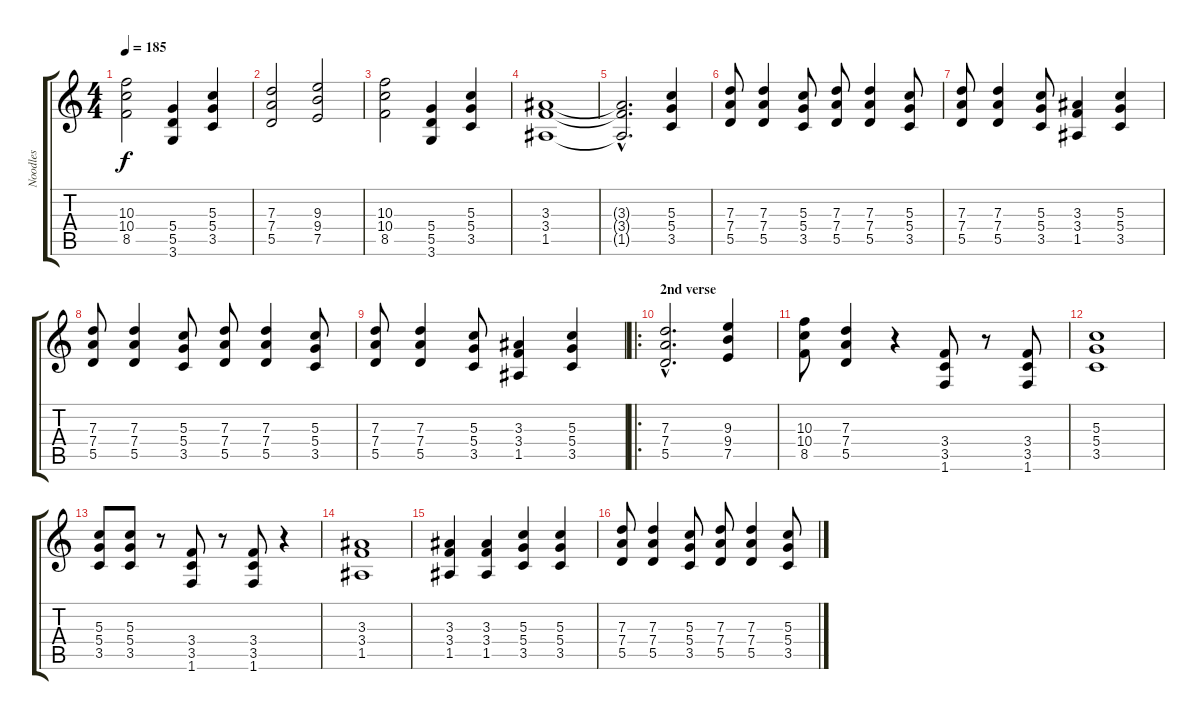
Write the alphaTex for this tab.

\track ("Noodles" "Noodles") {instrument distortionguitar}
\staff {score tabs}
\tuning (E4 B3 G3 D3 A2 E2) {hide}
\ts (4 4)
\tempo 185
\clef g2
\ks c
(10.3 10.4 8.5).2{dy f} (5.4 5.5 3.6).4 (5.3 5.4 3.5).4 |
(7.3 7.4 5.5).2 (9.3 9.4 7.5).2 |
(10.3 10.4 8.5).2 (5.4 5.5 3.6).4 (5.3 5.4 3.5).4 |
(3.3 3.4 1.5).1 |
(3.3{hac t} 3.4{hac t} 1.5{hac t}).2{d} (5.3 5.4 3.5).4 |
(7.3 7.4 5.5).8 (7.3 7.4 5.5).4 (5.3 5.4 3.5).8 (7.3 7.4 5.5).8 (7.3 7.4 5.5).4 (5.3 5.4 3.5).8 |
(7.3 7.4 5.5).8 (7.3 7.4 5.5).4 (5.3 5.4 3.5).8 (3.3 3.4 1.5).4 (5.3 5.4 3.5).4 |
(7.3 7.4 5.5).8 (7.3 7.4 5.5).4 (5.3 5.4 3.5).8 (7.3 7.4 5.5).8 (7.3 7.4 5.5).4 (5.3 5.4 3.5).8 |
(7.3 7.4 5.5).8 (7.3 7.4 5.5).4 (5.3 5.4 3.5).8 (3.3 3.4 1.5).4 (5.3 5.4 3.5).4 |
\ro
\section ("" "2nd verse")
(7.3{hac} 7.4{hac} 5.5{hac}).2{d} (9.3 9.4 7.5).4 |
(10.3 10.4 8.5).8 (7.3 7.4 5.5).4 r.4 (3.4 3.5 1.6).8 r.8 (3.4 3.5 1.6).8 |
(5.3 5.4 3.5).1 |
(5.3 5.4 3.5).8 (5.3 5.4 3.5).8 r.8 (3.4 3.5 1.6).8 r.8 (3.4 3.5 1.6).8 r.4 |
(3.3 3.4 1.5).1 |
(3.3 3.4 1.5).4 (3.3 3.4 1.5).4 (5.3 5.4 3.5).4 (5.3 5.4 3.5).4 |
(7.3 7.4 5.5).8 (7.3 7.4 5.5).4 (5.3 5.4 3.5).8 (7.3 7.4 5.5).8 (7.3 7.4 5.5).4 (5.3 5.4 3.5).8
